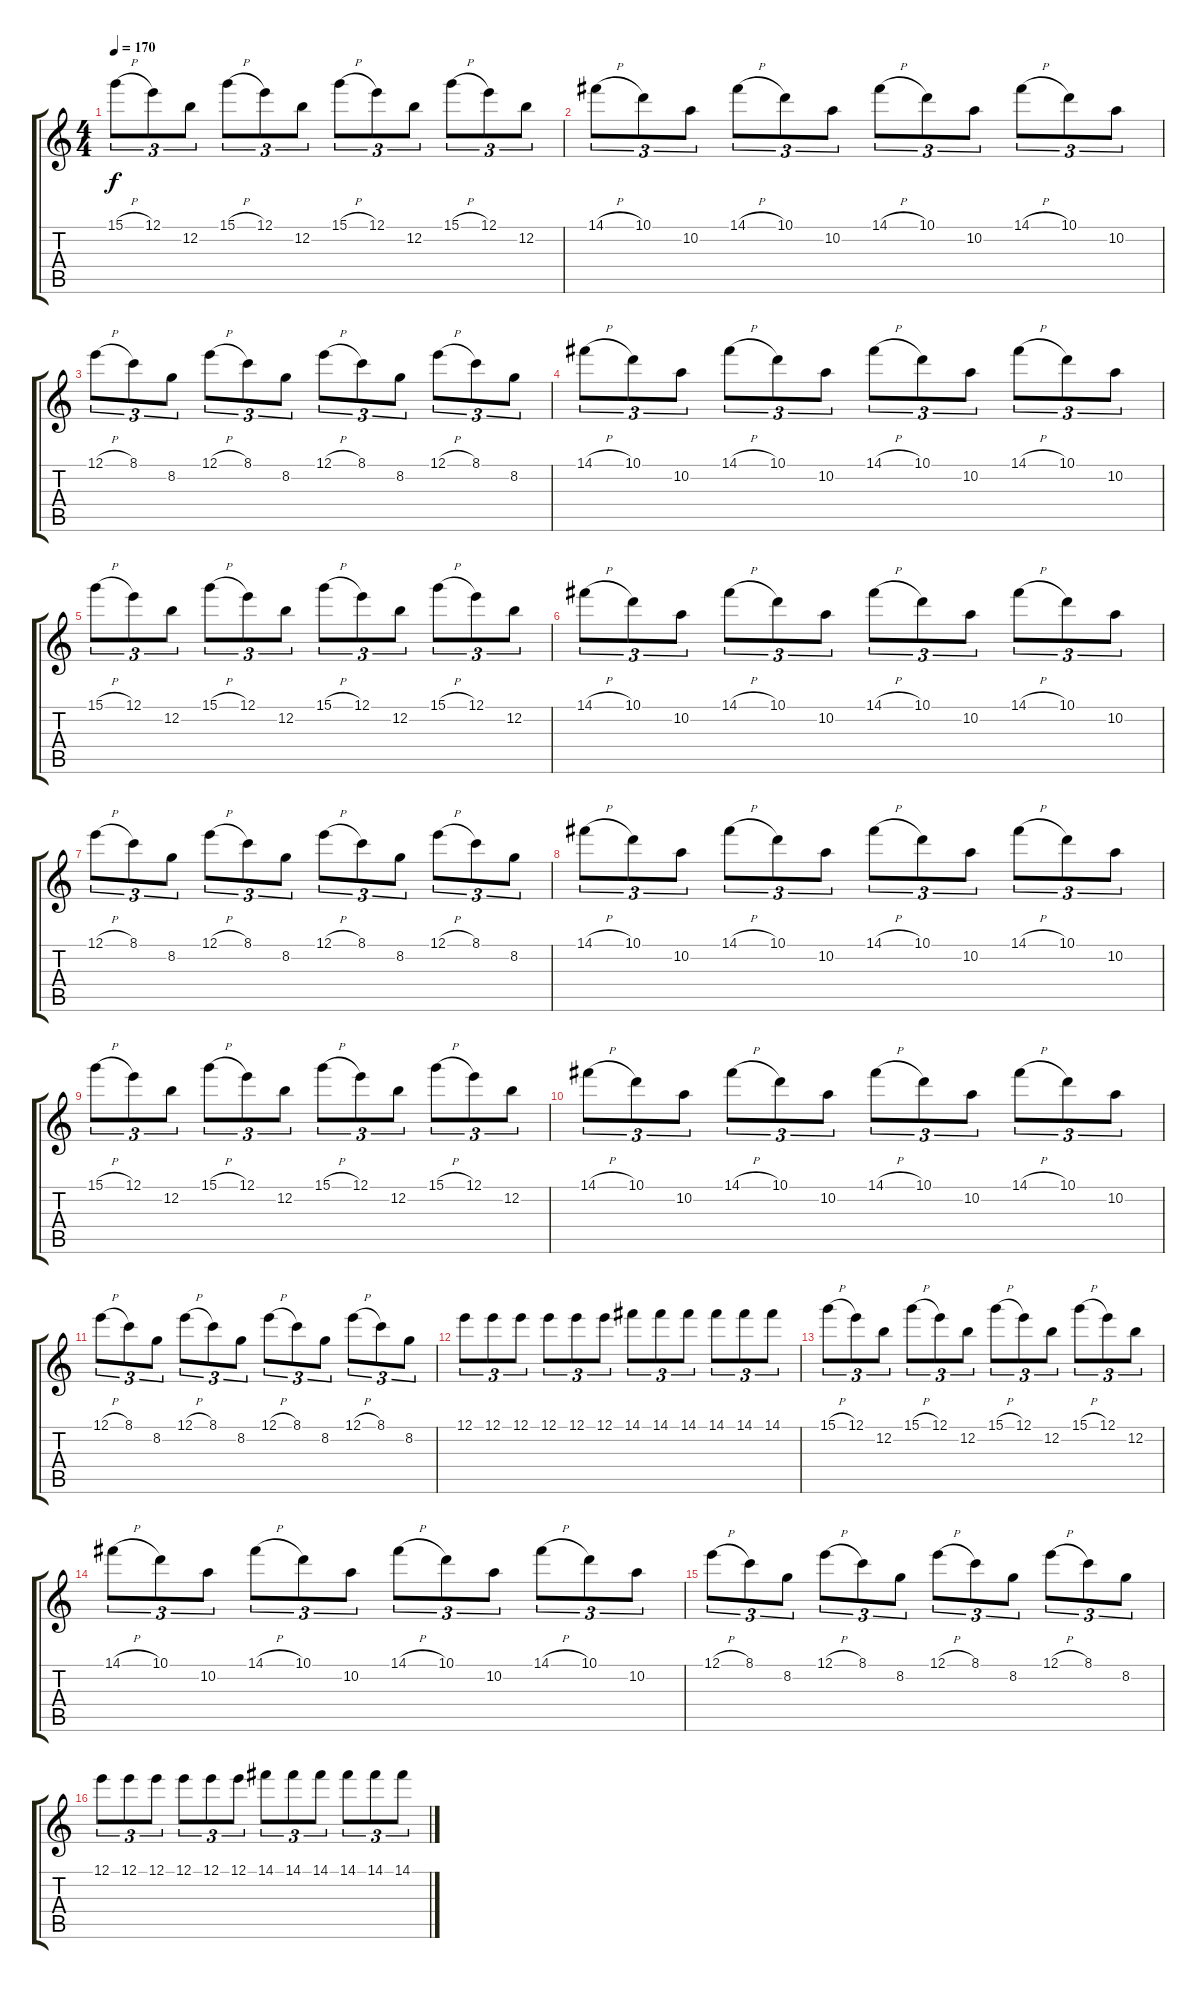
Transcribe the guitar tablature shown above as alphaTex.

\track "" {instrument overdrivenguitar}
\staff {score tabs}
\tuning (E4 B3 G3 D3 A2 E2) {hide}
\ts (4 4)
\tempo 170
\clef g2
\ks c
15.1{h}.8{tu (3 2) dy f} 12.1.8{tu (3 2)} 12.2.8{tu (3 2)} 15.1{h}.8{tu (3 2)} 12.1.8{tu (3 2)} 12.2.8{tu (3 2)} 15.1{h}.8{tu (3 2)} 12.1.8{tu (3 2)} 12.2.8{tu (3 2)} 15.1{h}.8{tu (3 2)} 12.1.8{tu (3 2)} 12.2.8{tu (3 2)} |
14.1{h}.8{tu (3 2)} 10.1.8{tu (3 2)} 10.2.8{tu (3 2)} 14.1{h}.8{tu (3 2)} 10.1.8{tu (3 2)} 10.2.8{tu (3 2)} 14.1{h}.8{tu (3 2)} 10.1.8{tu (3 2)} 10.2.8{tu (3 2)} 14.1{h}.8{tu (3 2)} 10.1.8{tu (3 2)} 10.2.8{tu (3 2)} |
12.1{h}.8{tu (3 2)} 8.1.8{tu (3 2)} 8.2.8{tu (3 2)} 12.1{h}.8{tu (3 2)} 8.1.8{tu (3 2)} 8.2.8{tu (3 2)} 12.1{h}.8{tu (3 2)} 8.1.8{tu (3 2)} 8.2.8{tu (3 2)} 12.1{h}.8{tu (3 2)} 8.1.8{tu (3 2)} 8.2.8{tu (3 2)} |
14.1{h}.8{tu (3 2)} 10.1.8{tu (3 2)} 10.2.8{tu (3 2)} 14.1{h}.8{tu (3 2)} 10.1.8{tu (3 2)} 10.2.8{tu (3 2)} 14.1{h}.8{tu (3 2)} 10.1.8{tu (3 2)} 10.2.8{tu (3 2)} 14.1{h}.8{tu (3 2)} 10.1.8{tu (3 2)} 10.2.8{tu (3 2)} |
15.1{h}.8{tu (3 2)} 12.1.8{tu (3 2)} 12.2.8{tu (3 2)} 15.1{h}.8{tu (3 2)} 12.1.8{tu (3 2)} 12.2.8{tu (3 2)} 15.1{h}.8{tu (3 2)} 12.1.8{tu (3 2)} 12.2.8{tu (3 2)} 15.1{h}.8{tu (3 2)} 12.1.8{tu (3 2)} 12.2.8{tu (3 2)} |
14.1{h}.8{tu (3 2)} 10.1.8{tu (3 2)} 10.2.8{tu (3 2)} 14.1{h}.8{tu (3 2)} 10.1.8{tu (3 2)} 10.2.8{tu (3 2)} 14.1{h}.8{tu (3 2)} 10.1.8{tu (3 2)} 10.2.8{tu (3 2)} 14.1{h}.8{tu (3 2)} 10.1.8{tu (3 2)} 10.2.8{tu (3 2)} |
12.1{h}.8{tu (3 2)} 8.1.8{tu (3 2)} 8.2.8{tu (3 2)} 12.1{h}.8{tu (3 2)} 8.1.8{tu (3 2)} 8.2.8{tu (3 2)} 12.1{h}.8{tu (3 2)} 8.1.8{tu (3 2)} 8.2.8{tu (3 2)} 12.1{h}.8{tu (3 2)} 8.1.8{tu (3 2)} 8.2.8{tu (3 2)} |
14.1{h}.8{tu (3 2)} 10.1.8{tu (3 2)} 10.2.8{tu (3 2)} 14.1{h}.8{tu (3 2)} 10.1.8{tu (3 2)} 10.2.8{tu (3 2)} 14.1{h}.8{tu (3 2)} 10.1.8{tu (3 2)} 10.2.8{tu (3 2)} 14.1{h}.8{tu (3 2)} 10.1.8{tu (3 2)} 10.2.8{tu (3 2)} |
15.1{h}.8{tu (3 2)} 12.1.8{tu (3 2)} 12.2.8{tu (3 2)} 15.1{h}.8{tu (3 2)} 12.1.8{tu (3 2)} 12.2.8{tu (3 2)} 15.1{h}.8{tu (3 2)} 12.1.8{tu (3 2)} 12.2.8{tu (3 2)} 15.1{h}.8{tu (3 2)} 12.1.8{tu (3 2)} 12.2.8{tu (3 2)} |
14.1{h}.8{tu (3 2)} 10.1.8{tu (3 2)} 10.2.8{tu (3 2)} 14.1{h}.8{tu (3 2)} 10.1.8{tu (3 2)} 10.2.8{tu (3 2)} 14.1{h}.8{tu (3 2)} 10.1.8{tu (3 2)} 10.2.8{tu (3 2)} 14.1{h}.8{tu (3 2)} 10.1.8{tu (3 2)} 10.2.8{tu (3 2)} |
12.1{h}.8{tu (3 2)} 8.1.8{tu (3 2)} 8.2.8{tu (3 2)} 12.1{h}.8{tu (3 2)} 8.1.8{tu (3 2)} 8.2.8{tu (3 2)} 12.1{h}.8{tu (3 2)} 8.1.8{tu (3 2)} 8.2.8{tu (3 2)} 12.1{h}.8{tu (3 2)} 8.1.8{tu (3 2)} 8.2.8{tu (3 2)} |
12.1.8{tu (3 2)} 12.1.8{tu (3 2)} 12.1.8{tu (3 2)} 12.1.8{tu (3 2)} 12.1.8{tu (3 2)} 12.1.8{tu (3 2)} 14.1.8{tu (3 2)} 14.1.8{tu (3 2)} 14.1.8{tu (3 2)} 14.1.8{tu (3 2)} 14.1.8{tu (3 2)} 14.1.8{tu (3 2)} |
15.1{h}.8{tu (3 2)} 12.1.8{tu (3 2)} 12.2.8{tu (3 2)} 15.1{h}.8{tu (3 2)} 12.1.8{tu (3 2)} 12.2.8{tu (3 2)} 15.1{h}.8{tu (3 2)} 12.1.8{tu (3 2)} 12.2.8{tu (3 2)} 15.1{h}.8{tu (3 2)} 12.1.8{tu (3 2)} 12.2.8{tu (3 2)} |
14.1{h}.8{tu (3 2)} 10.1.8{tu (3 2)} 10.2.8{tu (3 2)} 14.1{h}.8{tu (3 2)} 10.1.8{tu (3 2)} 10.2.8{tu (3 2)} 14.1{h}.8{tu (3 2)} 10.1.8{tu (3 2)} 10.2.8{tu (3 2)} 14.1{h}.8{tu (3 2)} 10.1.8{tu (3 2)} 10.2.8{tu (3 2)} |
12.1{h}.8{tu (3 2)} 8.1.8{tu (3 2)} 8.2.8{tu (3 2)} 12.1{h}.8{tu (3 2)} 8.1.8{tu (3 2)} 8.2.8{tu (3 2)} 12.1{h}.8{tu (3 2)} 8.1.8{tu (3 2)} 8.2.8{tu (3 2)} 12.1{h}.8{tu (3 2)} 8.1.8{tu (3 2)} 8.2.8{tu (3 2)} |
12.1.8{tu (3 2)} 12.1.8{tu (3 2)} 12.1.8{tu (3 2)} 12.1.8{tu (3 2)} 12.1.8{tu (3 2)} 12.1.8{tu (3 2)} 14.1.8{tu (3 2)} 14.1.8{tu (3 2)} 14.1.8{tu (3 2)} 14.1.8{tu (3 2)} 14.1.8{tu (3 2)} 14.1.8{tu (3 2)}
